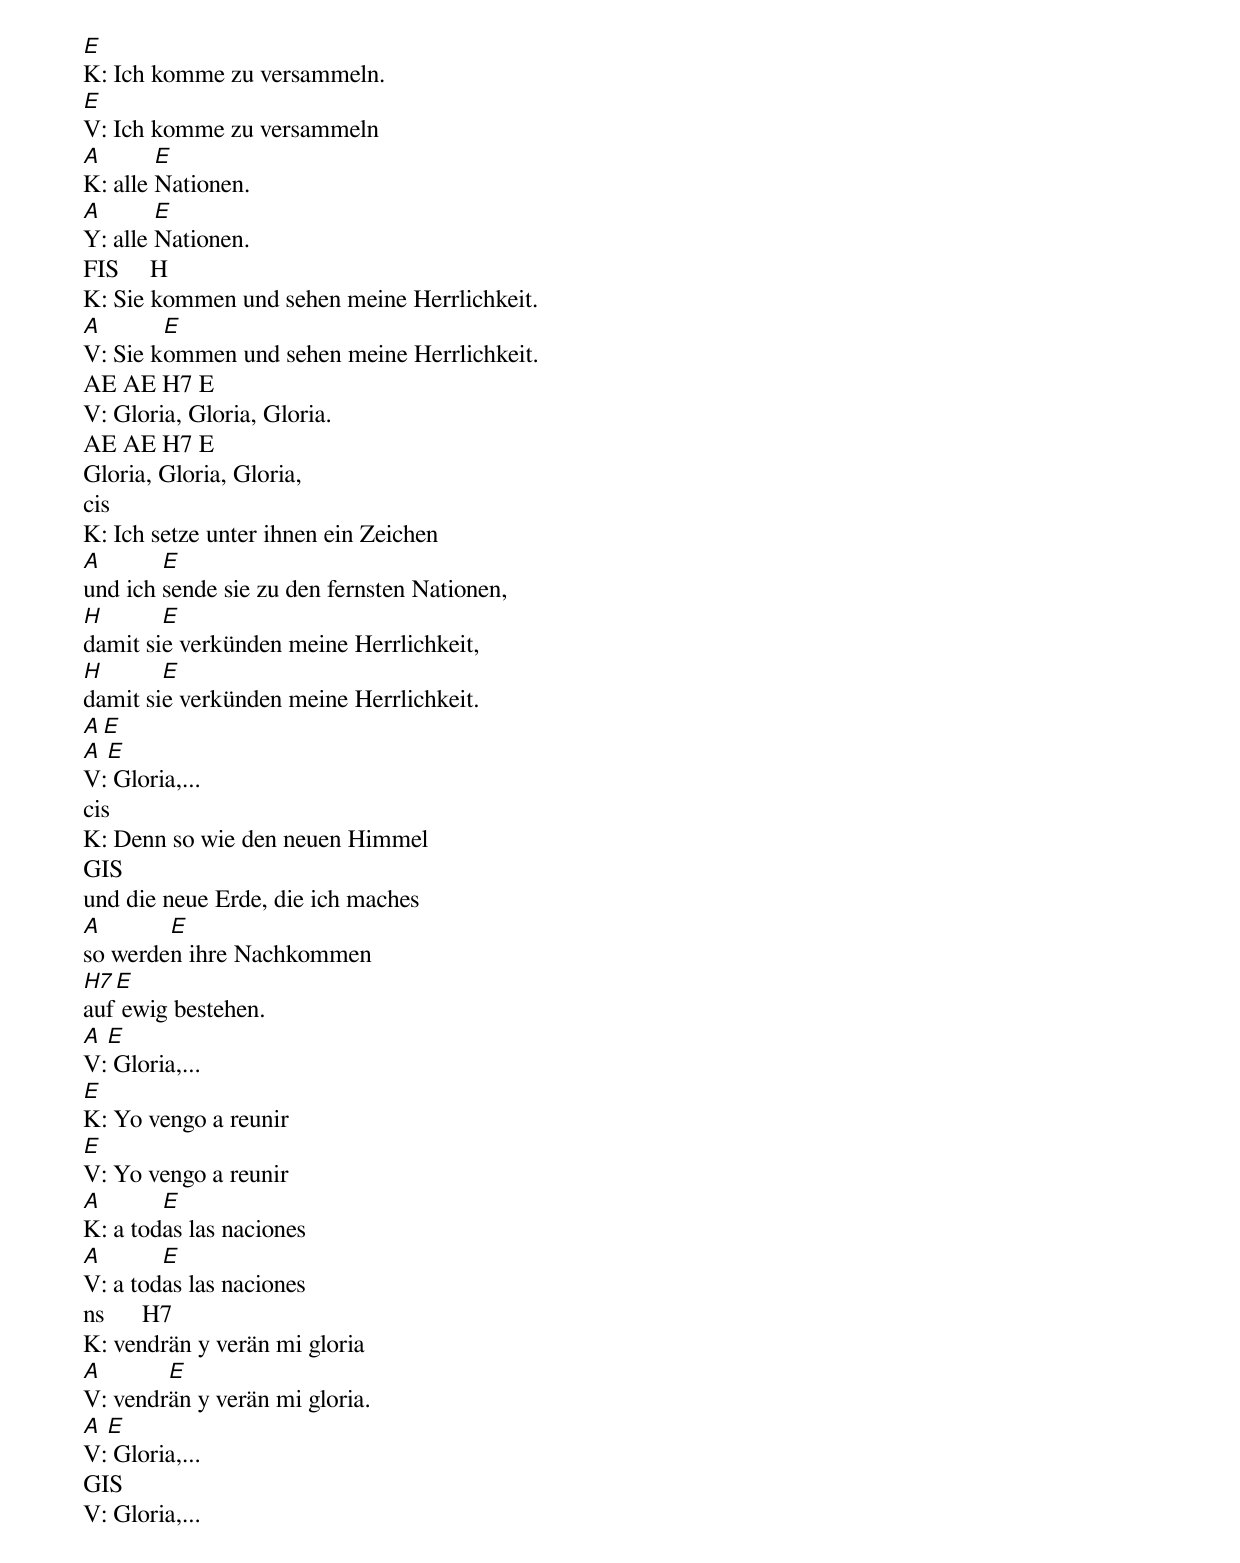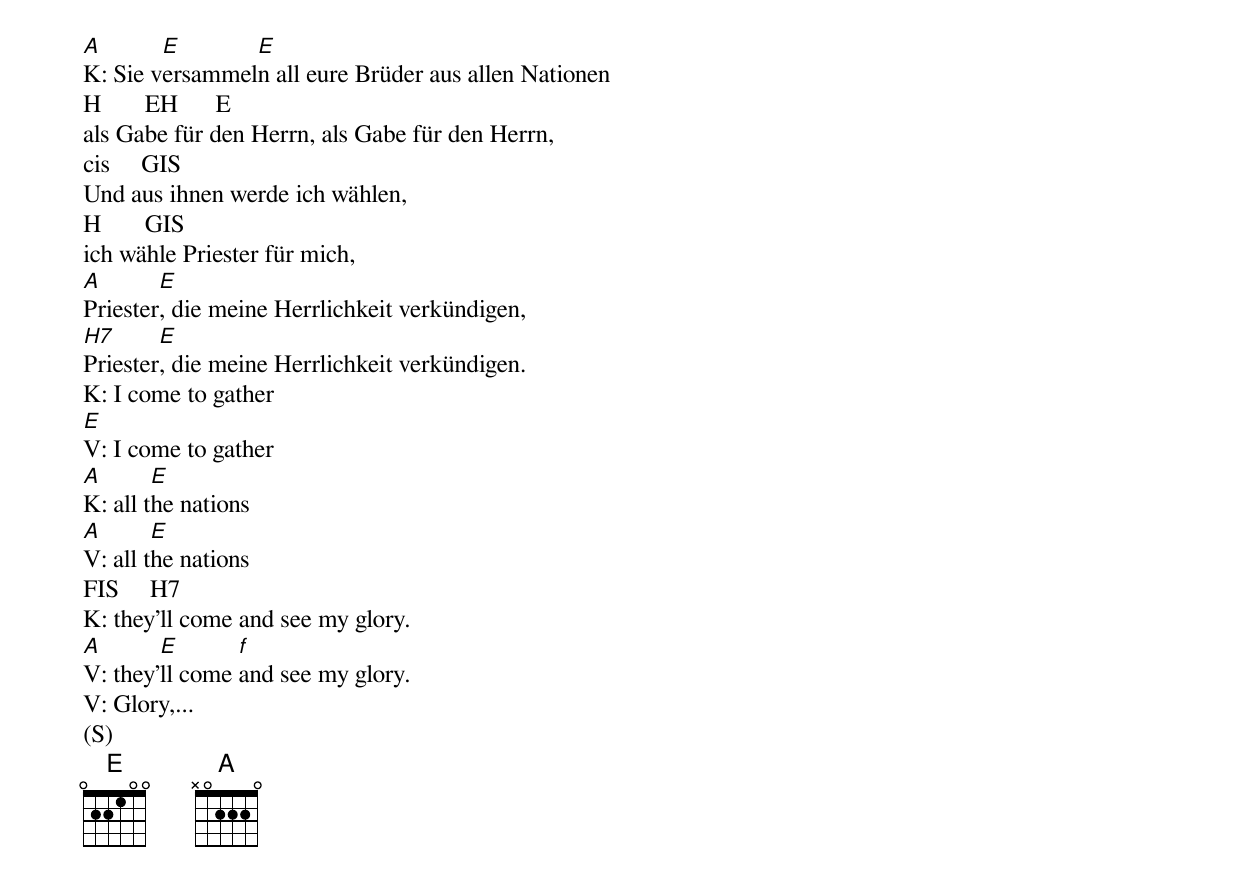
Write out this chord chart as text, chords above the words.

E
K: Ich komme zu versammeln.
E
V: Ich komme zu versammeln
A	E
K: alle Nationen.
A	E
Y: alle Nationen.
FIS	H
K: Sie kommen und sehen meine Herrlichkeit.
A	E
V: Sie kommen und sehen meine Herrlichkeit.
AE AE H7 E
V: Gloria, Gloria, Gloria.
AE AE H7 E
Gloria, Gloria, Gloria,
cis
K: Ich setze unter ihnen ein Zeichen
A	E
und ich sende sie zu den fernsten Nationen,
H	E
damit sie verkünden meine Herrlichkeit,
H	E
damit sie verkünden meine Herrlichkeit.
A E
A E
V: Gloria,...
cis
K: Denn so wie den neuen Himmel
GIS
und die neue Erde, die ich maches
A	E
so werden ihre Nachkommen
H7 E
auf ewig bestehen.
A E
V: Gloria,...
E
K: Yo vengo a reunir
E
V: Yo vengo a reunir
A	E
K: a todas las naciones
A	E
V: a todas las naciones
ns	H7
K: vendrän y verän mi gloria
A	E
V: vendrän y verän mi gloria.
A E
V: Gloria,...
GIS
V: Gloria,...
A	E	E
K: Sie versammeln all eure Brüder aus allen Nationen
H	EH	E
als Gabe für den Herrn, als Gabe für den Herrn,
cis	GIS
Und aus ihnen werde ich wählen,
H	GIS
ich wähle Priester für mich,
A	E
Priester, die meine Herrlichkeit verkündigen,
H7	E
Priester, die meine Herrlichkeit verkündigen.
K: I come to gather
E
V: I come to gather
A	E
K: all the nations
A	E
V: all the nations
FIS	H7
K: they'll come and see my glory.
A	E	f
V: they'll come and see my glory.
V: Glory,...
(S)
